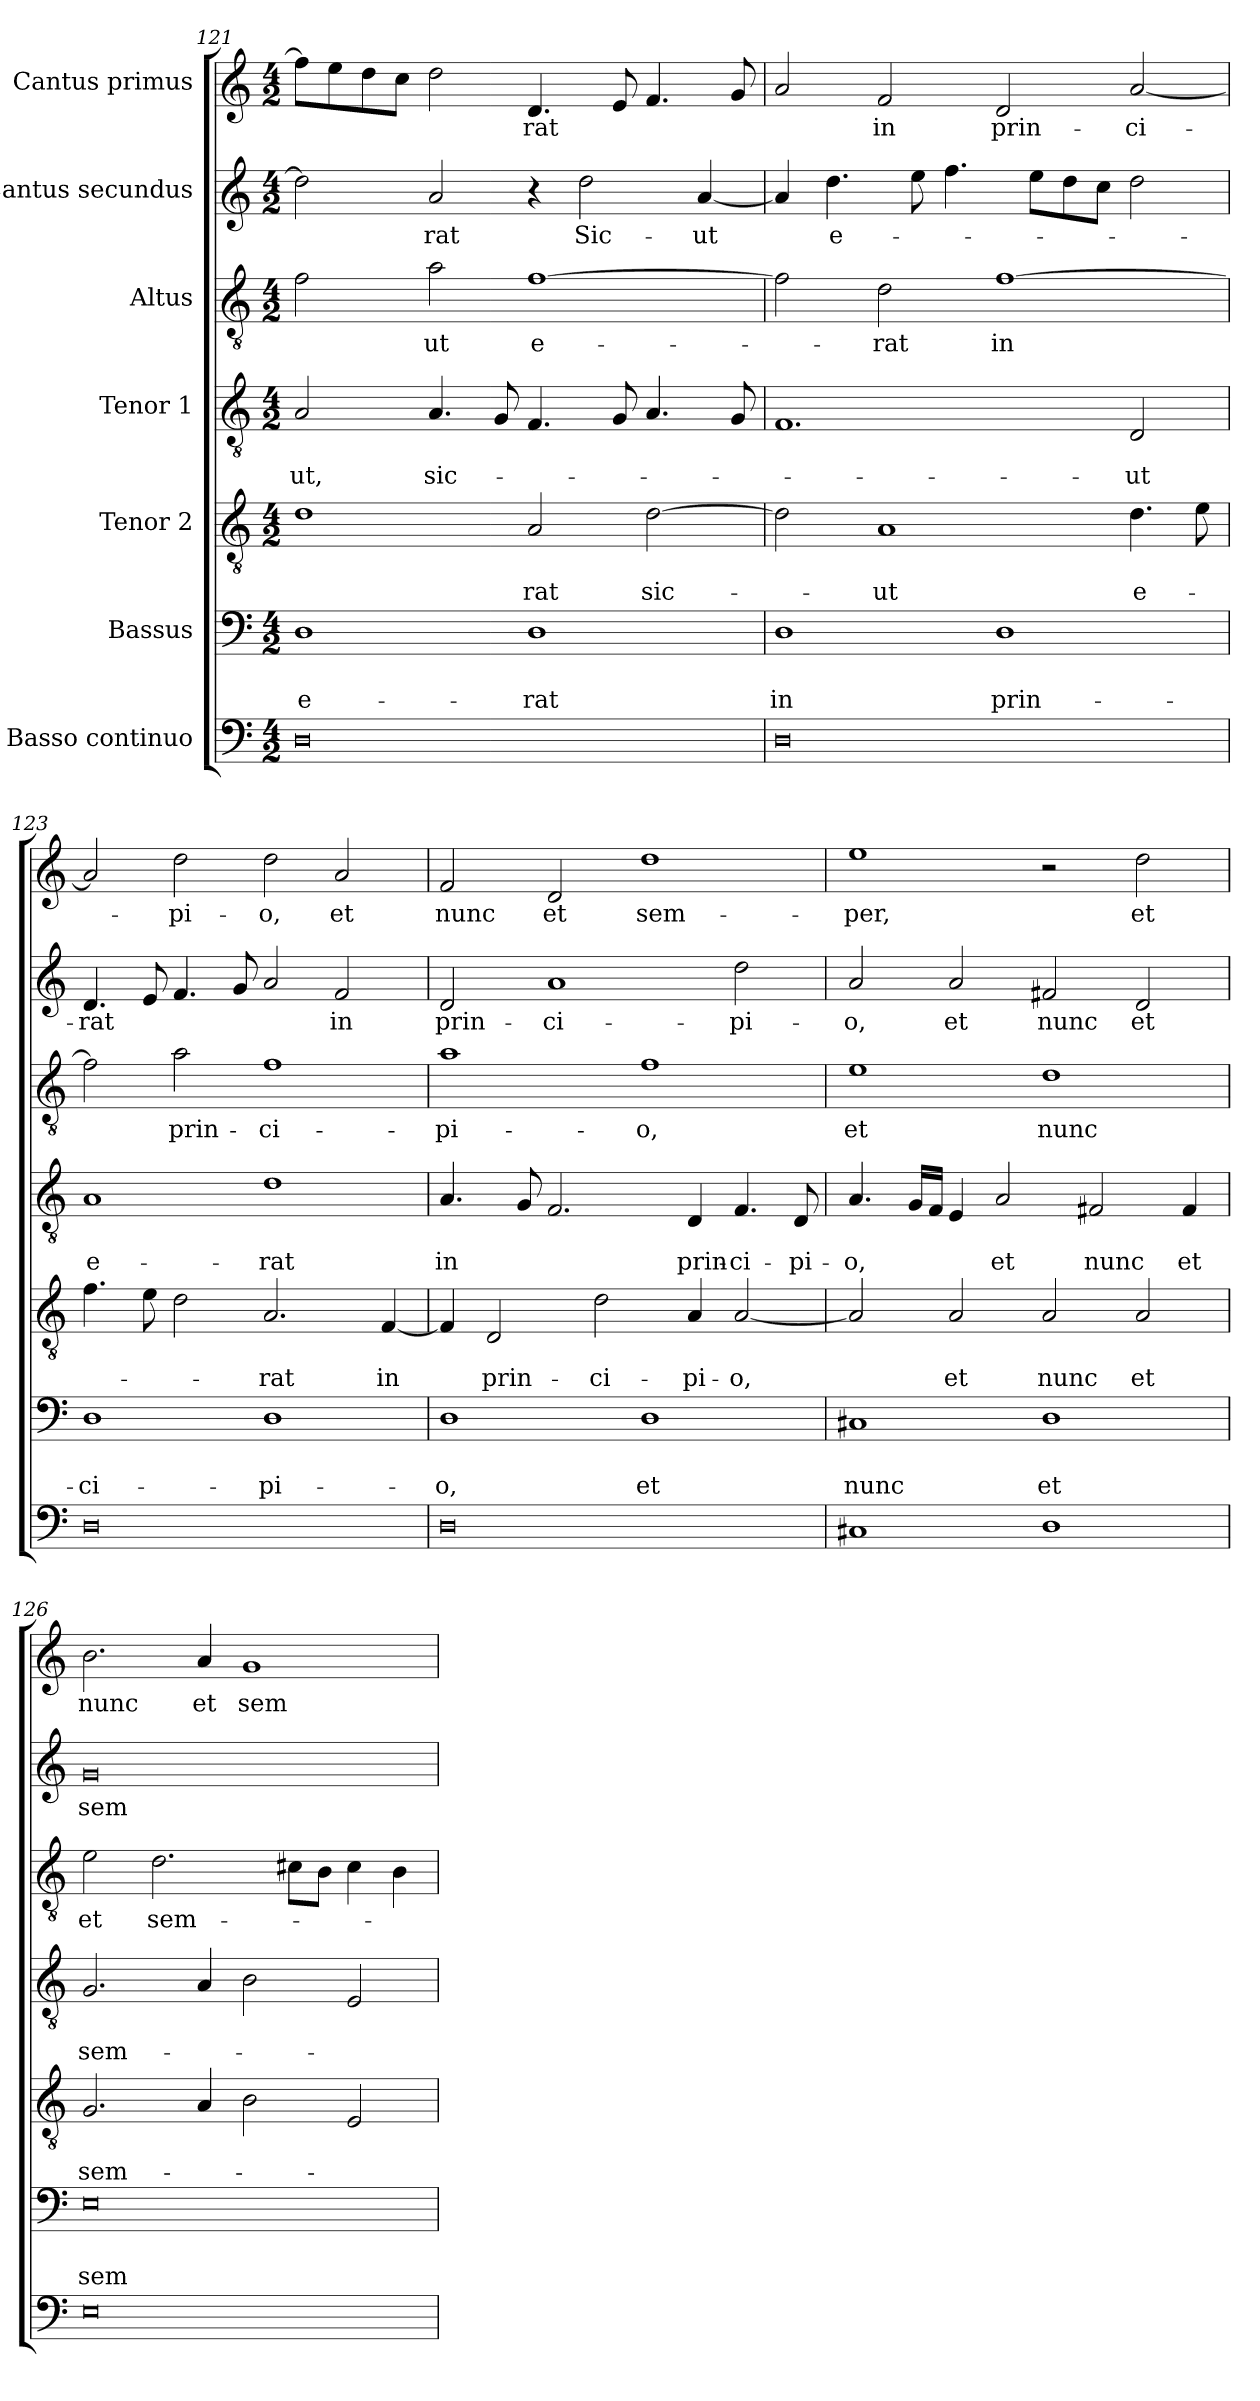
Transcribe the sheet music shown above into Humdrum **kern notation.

**kern	**kern	**text	**text	**kern	**text	**text	**kern	**text	**text	**kern	**text	**kern	**text	**kern	**text
*part7	*part6	*part6	*part6	*part5	*part5	*part5	*part4	*part4	*part4	*part3	*part3	*part2	*part2	*part1	*part1
*staff7	*staff6	*staff6	*staff6	*staff5	*staff5	*staff5	*staff4	*staff4	*staff4	*staff3	*staff3	*staff2	*staff2	*staff1	*staff1
*I"Basso continuo	*I"Bassus	*	*	*I"Tenor 2	*	*	*I"Tenor 1	*	*	*I"Altus	*	*I"Cantus secundus	*	*I"Cantus primus	*
*clefF4	*clefF4	*	*	*clefGv2	*	*	*clefGv2	*	*	*clefGv2	*	*clefG2	*	*clefG2	*
*k[]	*k[]	*	*	*k[]	*	*	*k[]	*	*	*k[]	*	*k[]	*	*k[]	*
*C:	*C:	*	*	*C:	*	*	*C:	*	*	*C:	*	*C:	*	*C:	*
*M4/2	*M4/2	*	*	*M4/2	*	*	*M4/2	*	*	*M4/2	*	*M4/2	*	*M4/2	*
=121	=121	=121	=121	=121	=121	=121	=121	=121	=121	=121	=121	=121	=121	=121	=121
!	!	!	!LO:LY:b	!	!	!	!	!	!LO:LY:b	!	!	!	!	!	!
0D	1D	.	e-	1d	.	.	2A/	.	-ut,	2f\	.	2dd\]	.	8ff\L]	.
.	.	.	.	.	.	.	.	.	.	.	.	.	.	8ee\	.
.	.	.	.	.	.	.	.	.	.	.	.	.	.	8dd\	.
.	.	.	.	.	.	.	.	.	.	.	.	.	.	8cc\J	.
!	!	!	!	!	!	!	!	!	!LO:LY:b	!	!LO:LY:b	!	!LO:LY:b	!	!
.	.	.	.	.	.	.	4.A/	.	sic-	2a\	-ut	2a/	-rat	2dd\	.
.	.	.	.	.	.	.	8G/	.	.	.	.	.	.	.	.
!	!	!	!LO:LY:b	!	!	!LO:LY:b	!	!	!	!	!LO:LY:b	!	!	!	!LO:LY:b
.	1D	.	-rat	2A/	.	-rat	4.F/	.	.	[1f	e-	4r	.	4.d/	-rat
!	!	!	!	!	!	!	!	!	!	!	!	!	!LO:LY:b	!	!
.	.	.	.	.	.	.	.	.	.	.	.	2dd\	Sic-	.	.
.	.	.	.	.	.	.	8G/	.	.	.	.	.	.	8e/	.
!	!	!	!	!	!	!LO:LY:b	!	!	!	!	!	!	!	!	!
.	.	.	.	[2d\	.	sic-	4.A/	.	.	.	.	.	.	4.f/	.
!	!	!	!	!	!	!	!	!	!	!	!	!	!LO:LY:b	!	!
.	.	.	.	.	.	.	.	.	.	.	.	[4a/	-ut	.	.
.	.	.	.	.	.	.	8G/	.	.	.	.	.	.	8g/	.
=122	=122	=122	=122	=122	=122	=122	=122	=122	=122	=122	=122	=122	=122	=122	=122
!	!	!	!LO:LY:b	!	!	!	!	!	!	!	!	!	!	!	!
0D	1D	.	in	2d\]	.	.	1.F	.	.	2f\]	.	4a/]	.	2a/	.
!	!	!	!	!	!	!	!	!	!	!	!	!	!LO:LY:b	!	!
.	.	.	.	.	.	.	.	.	.	.	.	4.dd\	e-	.	.
!	!	!	!	!	!	!LO:LY:b	!	!	!	!	!LO:LY:b	!	!	!	!LO:LY:b
.	.	.	.	1A	.	-ut	.	.	.	2d\	-rat	.	.	2f/	in
.	.	.	.	.	.	.	.	.	.	.	.	8ee\	.	.	.
.	.	.	.	.	.	.	.	.	.	.	.	4.ff\	.	.	.
!	!	!	!LO:LY:b	!	!	!	!	!	!	!	!LO:LY:b	!	!	!	!LO:LY:b
.	1D	.	prin-	.	.	.	.	.	.	[1f	in	.	.	2d/	prin-
.	.	.	.	.	.	.	.	.	.	.	.	8ee\L	.	.	.
.	.	.	.	.	.	.	.	.	.	.	.	8dd\	.	.	.
.	.	.	.	.	.	.	.	.	.	.	.	8cc\J	.	.	.
!	!	!	!	!	!	!LO:LY:b	!	!	!LO:LY:b	!	!	!	!	!	!LO:LY:b
.	.	.	.	4.d\	.	e-	2D/	.	-ut	.	.	2dd\	.	[2a/	-ci-
.	.	.	.	8e\	.	.	.	.	.	.	.	.	.	.	.
=123	=123	=123	=123	=123	=123	=123	=123	=123	=123	=123	=123	=123	=123	=123	=123
!	!	!	!LO:LY:b	!	!	!	!	!	!LO:LY:b	!	!	!	!LO:LY:b	!	!
0D	1D	.	-ci-	4.f\	.	.	1A	.	e-	2f\]	.	4.d/	-rat	2a/]	.
.	.	.	.	8e\	.	.	.	.	.	.	.	8e/	.	.	.
!	!	!	!	!	!	!	!	!	!	!	!LO:LY:b	!	!	!	!LO:LY:b
.	.	.	.	2d\	.	.	.	.	.	2a\	prin-	4.f/	.	2dd\	-pi-
.	.	.	.	.	.	.	.	.	.	.	.	8g/	.	.	.
!	!	!	!LO:LY:b	!	!	!LO:LY:b	!	!	!LO:LY:b	!	!LO:LY:b	!	!	!	!LO:LY:b
.	1D	.	-pi-	2.A/	.	-rat	1d	.	-rat	1f	-ci-	2a/	.	2dd\	-o,
!	!	!	!	!	!	!	!	!	!	!	!	!	!LO:LY:b	!	!LO:LY:b
.	.	.	.	.	.	.	.	.	.	.	.	2f/	in	2a/	et
!	!	!	!	!	!	!LO:LY:b	!	!	!	!	!	!	!	!	!
.	.	.	.	[4F/	.	in	.	.	.	.	.	.	.	.	.
!!LO:PB:g=z
=124	=124	=124	=124	=124	=124	=124	=124	=124	=124	=124	=124	=124	=124	=124	=124
!	!	!	!LO:LY:b	!	!	!	!	!	!LO:LY:b	!	!LO:LY:b	!	!LO:LY:b	!	!LO:LY:b
0D	1D	.	-o,	4F/]	.	.	4.A/	.	in	1a	-pi-	2d/	prin-	2f/	nunc
!	!	!	!	!	!	!LO:LY:b	!	!	!	!	!	!	!	!	!
.	.	.	.	2D/	.	prin-	.	.	.	.	.	.	.	.	.
.	.	.	.	.	.	.	8G/	.	.	.	.	.	.	.	.
!	!	!	!	!	!	!	!	!	!	!	!	!	!LO:LY:b	!	!LO:LY:b
.	.	.	.	.	.	.	2.F/	.	.	.	.	1a	-ci-	2d/	et
!	!	!	!	!	!	!LO:LY:b	!	!	!	!	!	!	!	!	!
.	.	.	.	2d\	.	-ci-	.	.	.	.	.	.	.	.	.
!	!	!	!LO:LY:b	!	!	!	!	!	!	!	!LO:LY:b	!	!	!	!LO:LY:b
.	1D	.	et	.	.	.	.	.	.	1f	-o,	.	.	1dd	sem-
!	!	!	!	!	!	!LO:LY:b	!	!	!LO:LY:b	!	!	!	!	!	!
.	.	.	.	4A/	.	-pi-	4D/	.	prin-	.	.	.	.	.	.
!	!	!	!	!	!	!LO:LY:b	!	!	!LO:LY:b	!	!	!	!LO:LY:b	!	!
.	.	.	.	[2A/	.	-o,	4.F/	.	-ci-	.	.	2dd\	-pi-	.	.
!	!	!	!	!	!	!	!	!	!LO:LY:b	!	!	!	!	!	!
.	.	.	.	.	.	.	8D/	.	-pi-	.	.	.	.	.	.
=125	=125	=125	=125	=125	=125	=125	=125	=125	=125	=125	=125	=125	=125	=125	=125
!	!	!	!LO:LY:b	!	!	!	!	!	!LO:LY:b	!	!LO:LY:b	!	!LO:LY:b	!	!LO:LY:b
1C#X	1C#X	.	nunc	2A/]	.	.	4.A/	.	-o,	1e	et	2a/	-o,	1ee	-per,
.	.	.	.	.	.	.	16G/LL	.	.	.	.	.	.	.	.
.	.	.	.	.	.	.	16F/JJ	.	.	.	.	.	.	.	.
!	!	!	!	!	!	!LO:LY:b	!	!	!	!	!	!	!LO:LY:b	!	!
.	.	.	.	2A/	.	et	4E/	.	.	.	.	2a/	et	.	.
!	!	!	!	!	!	!	!	!	!LO:LY:b	!	!	!	!	!	!
.	.	.	.	.	.	.	2A/	.	et	.	.	.	.	.	.
!	!	!	!LO:LY:b	!	!	!LO:LY:b	!	!	!	!	!LO:LY:b	!	!LO:LY:b	!	!
1D	1D	.	et	2A/	.	nunc	.	.	.	1d	nunc	2f#X/	nunc	2r	.
!	!	!	!	!	!	!	!	!	!LO:LY:b	!	!	!	!	!	!
.	.	.	.	.	.	.	2F#X/	.	nunc	.	.	.	.	.	.
!	!	!	!	!	!	!LO:LY:b	!	!	!	!	!	!	!LO:LY:b	!	!LO:LY:b
.	.	.	.	2A/	.	et	.	.	.	.	.	2d/	et	2dd\	et
!	!	!	!	!	!	!	!	!	!LO:LY:b	!	!	!	!	!	!
.	.	.	.	.	.	.	4F#/	.	et	.	.	.	.	.	.
=126	=126	=126	=126	=126	=126	=126	=126	=126	=126	=126	=126	=126	=126	=126	=126
!	!	!	!LO:LY:b	!	!	!LO:LY:b	!	!	!LO:LY:b	!	!LO:LY:b	!	!LO:LY:b	!	!LO:LY:b
0E	0E	.	sem-	2.G/	.	sem-	2.G/	.	sem-	2e\	et	0g	sem-	2.b\	nunc
!	!	!	!	!	!	!	!	!	!	!	!LO:LY:b	!	!	!	!
.	.	.	.	.	.	.	.	.	.	2.d\	sem-	.	.	.	.
!	!	!	!	!	!	!	!	!	!	!	!	!	!	!	!LO:LY:b
.	.	.	.	4A/	.	.	4A/	.	.	.	.	.	.	4a/	et
!	!	!	!	!	!	!	!	!	!	!	!	!	!	!	!LO:LY:b
.	.	.	.	2B\	.	.	2B\	.	.	.	.	.	.	1g	sem-
.	.	.	.	.	.	.	.	.	.	8c#X\L	.	.	.	.	.
.	.	.	.	.	.	.	.	.	.	8B\J	.	.	.	.	.
.	.	.	.	2E/	.	.	2E/	.	.	4c#\	.	.	.	.	.
.	.	.	.	.	.	.	.	.	.	4B\	.	.	.	.	.
=	=	=	=	=	=	=	=	=	=	=	=	=	=	=	=
*-	*-	*-	*-	*-	*-	*-	*-	*-	*-	*-	*-	*-	*-	*-	*-
